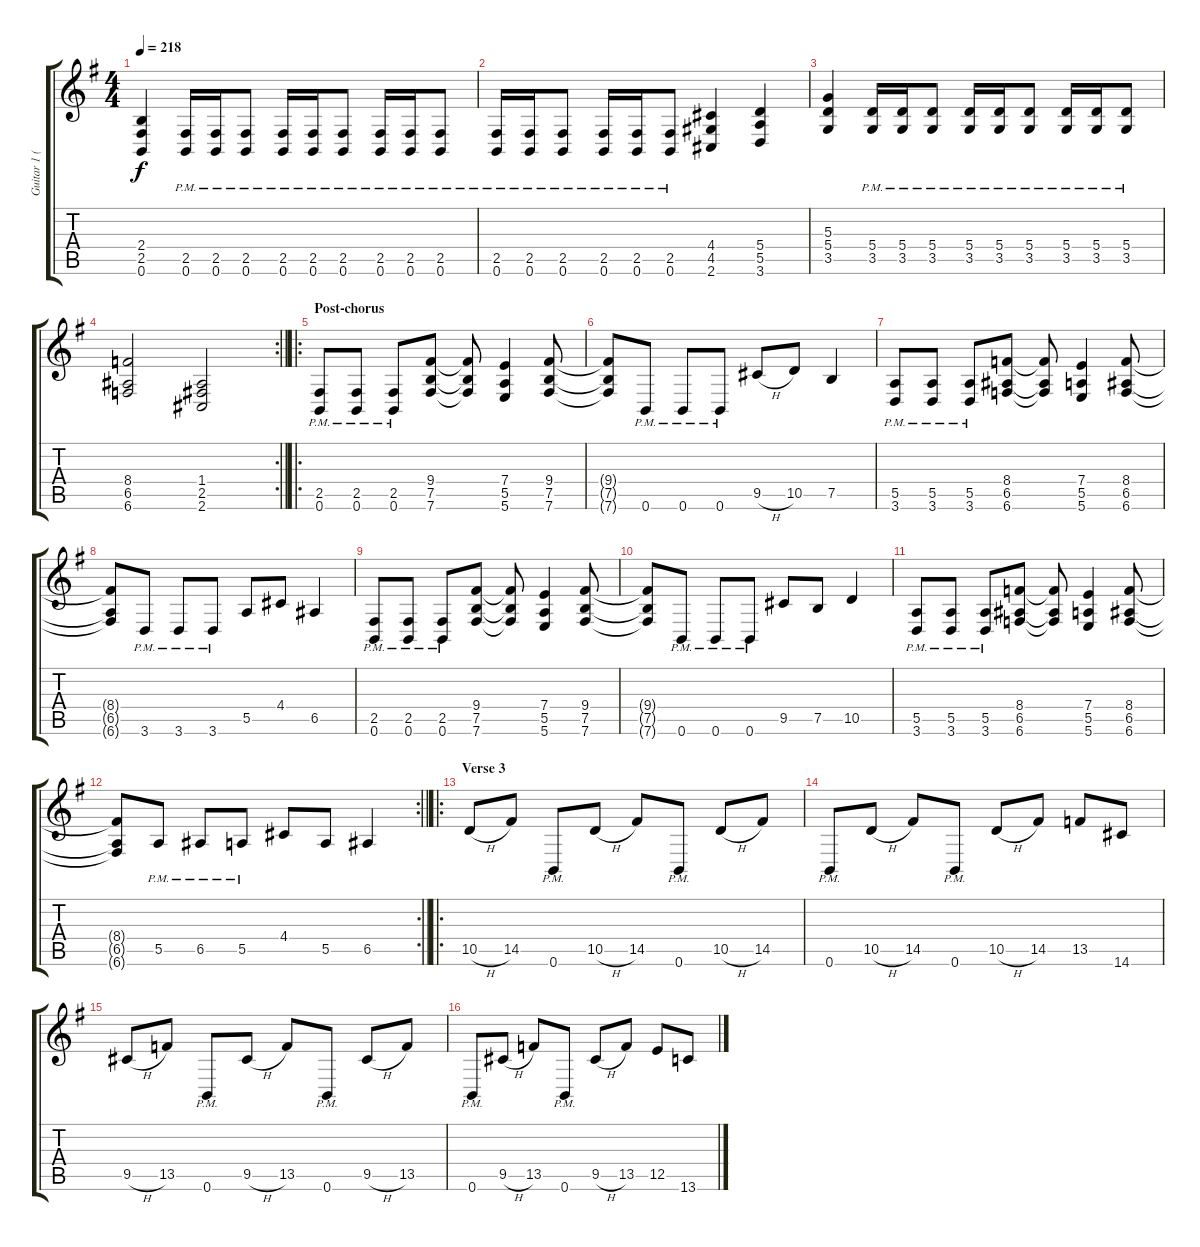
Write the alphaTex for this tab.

\track ("Guitar 1 (Sean)" "Guitar 1 (") {instrument distortionguitar}
\staff {score tabs}
\tuning (B3 Gb3 D3 A2 E2 B1) {hide}
\ts (4 4)
\tempo 218
\clef g2
\ks eminor
(2.4 2.5 0.6).4{dy f} (2.5{pm} 0.6{pm}).16 (2.5{pm} 0.6{pm}).16 (2.5{pm} 0.6{pm}).8 (2.5{pm} 0.6{pm}).16 (2.5{pm} 0.6{pm}).16 (2.5{pm} 0.6{pm}).8 (2.5{pm} 0.6{pm}).16 (2.5{pm} 0.6{pm}).16 (2.5{pm} 0.6{pm}).8 |
(2.5{pm} 0.6{pm}).16 (2.5{pm} 0.6{pm}).16 (2.5{pm} 0.6{pm}).8 (2.5{pm} 0.6{pm}).16 (2.5{pm} 0.6{pm}).16 (2.5{pm} 0.6{pm}).8 (4.4 4.5 2.6).4 (5.4 5.5 3.6).4 |
(5.3 5.4 3.5).4 (5.4{pm} 3.5{pm}).16 (5.4{pm} 3.5{pm}).16 (5.4{pm} 3.5{pm}).8 (5.4{pm} 3.5{pm}).16 (5.4{pm} 3.5{pm}).16 (5.4{pm} 3.5{pm}).8 (5.4{pm} 3.5{pm}).16 (5.4{pm} 3.5{pm}).16 (5.4{pm} 3.5{pm}).8 |
\rc 2
\barLineRight lightlight
(8.4 6.5 6.6).2 (1.4 2.5 2.6).2 |
\ro
\section ("" "Post-chorus")
(2.5{pm} 0.6{pm}).8 (2.5{pm} 0.6{pm}).8 (2.5{pm} 0.6{pm}).8 (9.4 7.5 7.6).8 (9.4{t} 7.5{t} 7.6{t}).8 (7.4 5.5 5.6).4 (9.4 7.5 7.6).8 |
(9.4{t} 7.5{t} 7.6{t}).8 0.6{pm}.8 0.6{pm}.8 0.6{pm}.8 9.5{h}.8 10.5.8 7.5.4 |
(5.5{pm} 3.6{pm}).8 (5.5{pm} 3.6{pm}).8 (5.5{pm} 3.6{pm}).8 (8.4 6.5 6.6).8 (8.4{t} 6.5{t} 6.6{t}).8 (7.4 5.5 5.6).4 (8.4 6.5 6.6).8 |
(8.4{t} 6.5{t} 6.6{t}).8 3.6{pm}.8 3.6{pm}.8 3.6{pm}.8 5.5.8 4.4.8 6.5.4 |
(2.5{pm} 0.6{pm}).8 (2.5{pm} 0.6{pm}).8 (2.5{pm} 0.6{pm}).8 (9.4 7.5 7.6).8 (9.4{t} 7.5{t} 7.6{t}).8 (7.4 5.5 5.6).4 (9.4 7.5 7.6).8 |
(9.4{t} 7.5{t} 7.6{t}).8 0.6{pm}.8 0.6{pm}.8 0.6{pm}.8 9.5.8 7.5.8 10.5.4 |
(5.5{pm} 3.6{pm}).8 (5.5{pm} 3.6{pm}).8 (5.5{pm} 3.6{pm}).8 (8.4 6.5 6.6).8 (8.4{t} 6.5{t} 6.6{t}).8 (7.4 5.5 5.6).4 (8.4 6.5 6.6).8 |
\rc 2
\barLineRight lightlight
(8.4{t} 6.5{t} 6.6{t}).8 5.5{pm}.8 6.5{pm}.8 5.5{pm}.8 4.4.8 5.5.8 6.5.4 |
\ro
\section ("" "Verse 3")
10.5{h}.8 14.5.8 0.6{pm}.8 10.5{h}.8 14.5.8 0.6{pm}.8 10.5{h}.8 14.5.8 |
0.6{pm}.8 10.5{h}.8 14.5.8 0.6{pm}.8 10.5{h}.8 14.5.8 13.5.8 14.6.8 |
9.5{h}.8 13.5.8 0.6{pm}.8 9.5{h}.8 13.5.8 0.6{pm}.8 9.5{h}.8 13.5.8 |
0.6{pm}.8 9.5{h}.8 13.5.8 0.6{pm}.8 9.5{h}.8 13.5.8 12.5.8 13.6.8
